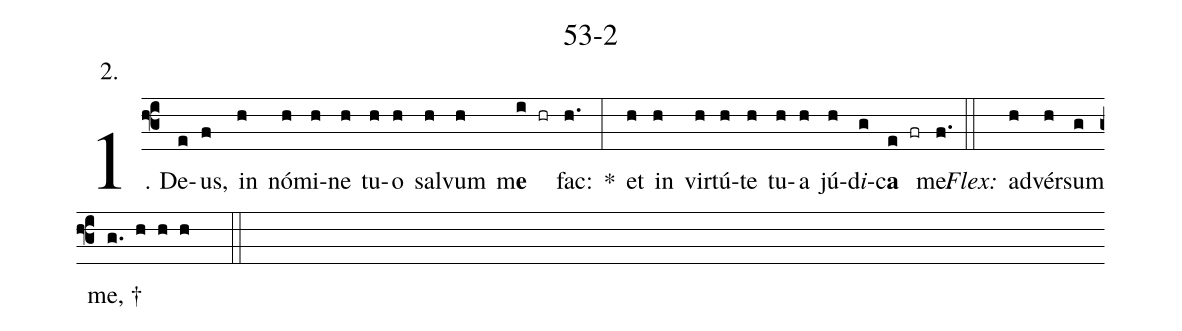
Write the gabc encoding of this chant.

name: 53-2;
annotation: 2.;
%%
(f3)1. De(e)us,(f) in(h) nó(h)mi(h)ne(h) tu(h)o(h) sal(h)vum(h) m<b>e</b>(i hr) fac:(h.) *(:) et(h) in(h) vir(h)tú(h)te(h) tu(h)a(h) jú(h)d<i>i</i>(g)c<b>a</b>(e fr) me.(f.) (::)
<i>Flex:</i>()  ad(h)vér(h)sum(g) me, †(g. h h h  ::)
